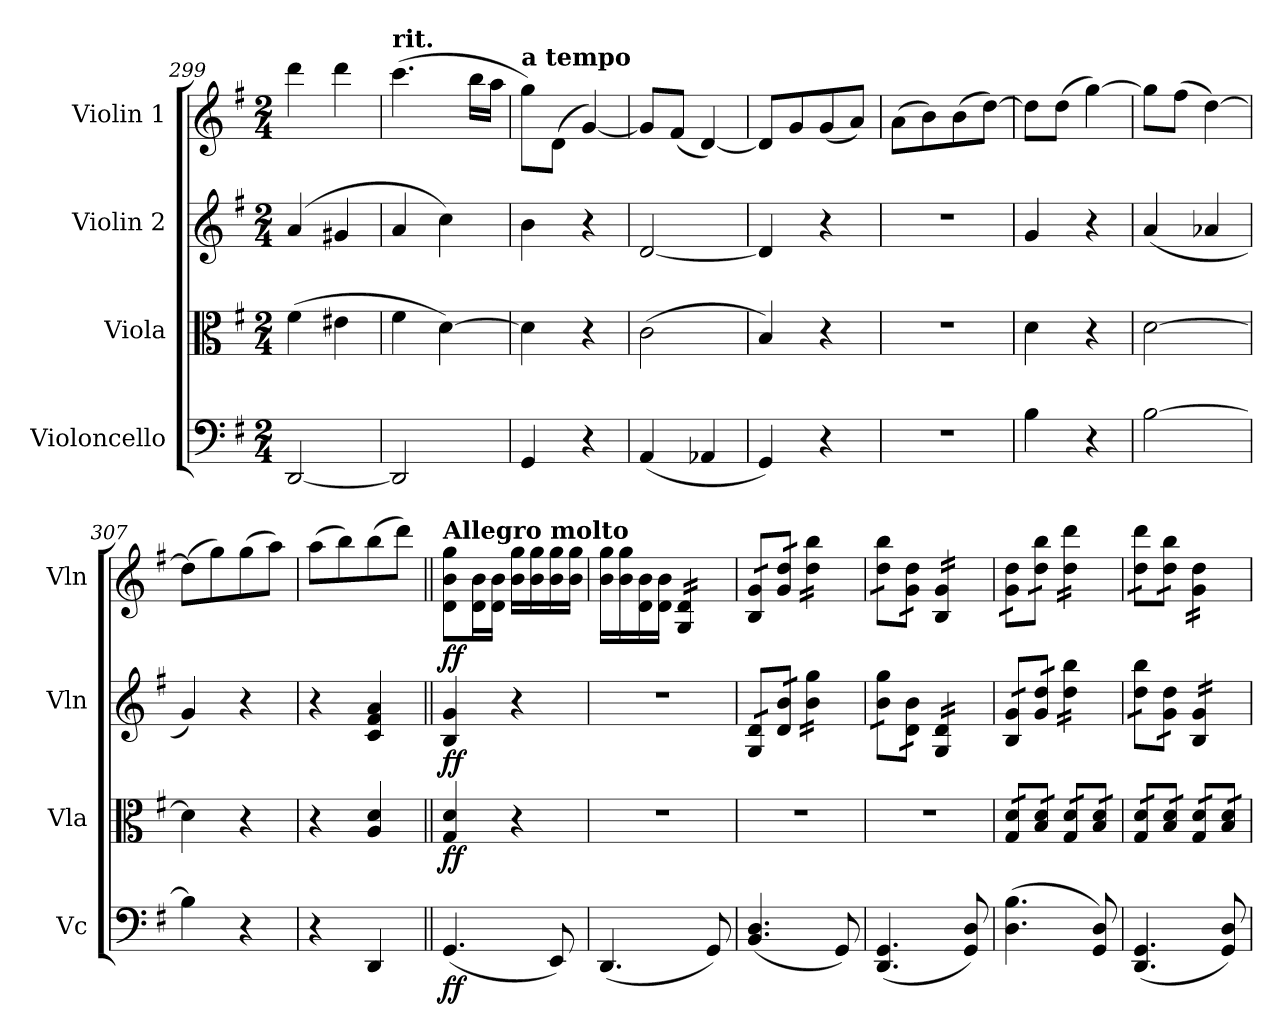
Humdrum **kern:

**kern	**dynam	**kern	**dynam	**kern	**dynam	**kern	**dynam
*part4	*part4	*part3	*part3	*part2	*part2	*part1	*part1
*staff4	*staff4	*staff3	*staff3	*staff2	*staff2	*staff1	*staff1
*I"Violoncello	*	*I"Viola	*	*I"Violin 2	*	*I"Violin 1	*
*I'Vc	*	*I'Vla	*	*I'Vln	*	*I'Vln	*
*clefF4	*	*clefC3	*	*clefG2	*	*clefG2	*
*k[f#]	*	*k[f#]	*	*k[f#]	*	*k[f#]	*
*M2/4	*	*M2/4	*	*M2/4	*	*M2/4	*
=299	=299	=299	=299	=299	=299	=299	=299
[<2DD/	.	(4f#\	.	(4a/	.	4ddd\	.
.	.	4e#X\	.	4g#X/	.	4ddd\	.
=300	=300	=300	=300	=300	=300	=300	=300
!	!	!	!	!	!	!LO:TX:a:B:t=rit.	!
2DD/]	.	4f#\	.	4a/	.	(4.ccc\	.
.	.	[>4d\)	.	4cc\)	.	.	.
.	.	.	.	.	.	16bb\LL	.
.	.	.	.	.	.	16aa\JJ	.
=301	=301	=301	=301	=301	=301	=301	=301
!	!	!	!	!	!	!LO:TX:a:B:t=a tempo	!
4GG/	.	4d\]	.	4b\	.	8gg\L)	.
.	.	.	.	.	.	(8d\J	.
4r	.	4r	.	4r	.	[<4g/)	.
=302	=302	=302	=302	=302	=302	=302	=302
(<4AA/	.	(2c\	.	[<2d/	.	8g/L]	.
.	.	.	.	.	.	(8f#/J	.
4AA-X/	.	.	.	.	.	[4d/)	.
=303	=303	=303	=303	=303	=303	=303	=303
4GG/)	.	4B/)	.	4d/]	.	8d/L]	.
.	.	.	.	.	.	8g/	.
4r	.	4r	.	4r	.	(8g/	.
.	.	.	.	.	.	8a/J)	.
=304	=304	=304	=304	=304	=304	=304	=304
2r	.	2r	.	2r	.	(8a\L	.
.	.	.	.	.	.	8b\)	.
.	.	.	.	.	.	(8b\	.
.	.	.	.	.	.	[>8dd\J)	.
=305	=305	=305	=305	=305	=305	=305	=305
4B\	.	4d\	.	4g/	.	8dd\L]	.
.	.	.	.	.	.	(8dd\J	.
4r	.	4r	.	4r	.	[4gg\)	.
=306	=306	=306	=306	=306	=306	=306	=306
[2B\	.	[2d\	.	(4a/	.	8gg\L]	.
.	.	.	.	.	.	(8ff#\J	.
.	.	.	.	4a-X/	.	[4dd\)	.
=307	=307	=307	=307	=307	=307	=307	=307
4B\]	.	4d\]	.	4g/)	.	(8dd\L]	.
.	.	.	.	.	.	8gg\)	.
4r	.	4r	.	4r	.	(8gg\	.
.	.	.	.	.	.	8aa\J)	.
=308	=308	=308	=308	=308	=308	=308	=308
4r	.	4r	.	4r	.	(8aa\L	.
.	.	.	.	.	.	8bb\)	.
4DD/	.	4A/ 4d/	.	4c/ 4f#/ 4a/	.	(8bb\	.
.	.	.	.	.	.	8ddd\J)	.
!!LO:PB:g=z
=309||	=309||	=309||	=309||	=309||	=309||	=309||	=309||
!	!	!	!	!	!	!LO:TX:a:B:t=Allegro molto	!
!	!LO:DY:b	!	!LO:DY:b	!	!LO:DY:b	!	!LO:DY:b
(4.GG/	ff	4G/ 4d/	ff	4B/ 4g/	ff	8d\ 8b\ 8gg\L	ff
.	.	.	.	.	.	16d\ 16b\L	.
.	.	.	.	.	.	16d\ 16b\JJ	.
.	.	4r	.	4r	.	16b\ 16gg\LL	.
.	.	.	.	.	.	16b\ 16gg\	.
8EE/)	.	.	.	.	.	16b\ 16gg\	.
.	.	.	.	.	.	16b\ 16gg\JJ	.
=310	=310	=310	=310	=310	=310	=310	=310
(<4.DD/	.	2r	.	2r	.	16b\ 16gg\LL	.
.	.	.	.	.	.	16b\ 16gg\	.
.	.	.	.	.	.	16d\ 16b\	.
.	.	.	.	.	.	16d\ 16b\JJ	.
*	*	*	*	*	*	*tremolo	*
.	.	.	.	.	.	16G/ 16d/LL	.
.	.	.	.	.	.	16G/ 16d/	.
8GG/)	.	.	.	.	.	16G/ 16d/	.
.	.	.	.	.	.	16G/ 16d/JJ	.
=311	=311	=311	=311	=311	=311	=311	=311
*	*	*	*	*tremolo	*	*	*
(<4.BB/ 4.D/	.	2r	.	16G/ 16d/LL	.	16B/ 16g/LL	.
.	.	.	.	16G/ 16d/	.	16B/ 16g/	.
.	.	.	.	16d/ 16b/	.	16g/ 16dd/	.
.	.	.	.	16d/ 16b/JJ	.	16g/ 16dd/JJ	.
.	.	.	.	16b\ 16gg\LL	.	16dd\ 16bb\LL	.
.	.	.	.	16b\ 16gg\	.	16dd\ 16bb\	.
8GG/)	.	.	.	16b\ 16gg\	.	16dd\ 16bb\	.
.	.	.	.	16b\ 16gg\JJ	.	16dd\ 16bb\JJ	.
=312	=312	=312	=312	=312	=312	=312	=312
(<4.DD/ 4.GG/	.	2r	.	16b\ 16gg\LL	.	16dd\ 16bb\LL	.
.	.	.	.	16b\ 16gg\	.	16dd\ 16bb\	.
.	.	.	.	16d\ 16b\	.	16g\ 16dd\	.
.	.	.	.	16d\ 16b\JJ	.	16g\ 16dd\JJ	.
.	.	.	.	16G/ 16d/LL	.	16B/ 16g/LL	.
.	.	.	.	16G/ 16d/	.	16B/ 16g/	.
8GG/ 8D/)	.	.	.	16G/ 16d/	.	16B/ 16g/	.
.	.	.	.	16G/ 16d/JJ	.	16B/ 16g/JJ	.
=313	=313	=313	=313	=313	=313	=313	=313
*	*	*tremolo	*	*	*	*	*
(4.D\ 4.B\	.	16G/ 16d/LL	.	16B/ 16g/LL	.	16g\ 16dd\LL	.
.	.	16G/ 16d/	.	16B/ 16g/	.	16g\ 16dd\	.
.	.	16B/ 16d/	.	16g/ 16dd/	.	16dd\ 16bb\	.
.	.	16B/ 16d/JJ	.	16g/ 16dd/JJ	.	16dd\ 16bb\JJ	.
.	.	16G/ 16d/LL	.	16dd\ 16bb\LL	.	16dd\ 16ddd\LL	.
.	.	16G/ 16d/	.	16dd\ 16bb\	.	16dd\ 16ddd\	.
8GG/ 8D/)	.	16B/ 16d/	.	16dd\ 16bb\	.	16dd\ 16ddd\	.
.	.	16B/ 16d/JJ	.	16dd\ 16bb\JJ	.	16dd\ 16ddd\JJ	.
=314	=314	=314	=314	=314	=314	=314	=314
(4.DD/ 4.GG/	.	16G/ 16d/LL	.	16dd\ 16bb\LL	.	16dd\ 16ddd\LL	.
.	.	16G/ 16d/	.	16dd\ 16bb\	.	16dd\ 16ddd\	.
.	.	16B/ 16d/	.	16g\ 16dd\	.	16dd\ 16bb\	.
.	.	16B/ 16d/JJ	.	16g\ 16dd\JJ	.	16dd\ 16bb\JJ	.
.	.	16G/ 16d/LL	.	16B/ 16g/LL	.	16g\ 16dd\LL	.
.	.	16G/ 16d/	.	16B/ 16g/	.	16g\ 16dd\	.
8GG/ 8D/)	.	16B/ 16d/	.	16B/ 16g/	.	16g\ 16dd\	.
.	.	16B/ 16d/JJ	.	16B/ 16g/JJ	.	16g\ 16dd\JJ	.
*	*	*	*	*	*	*Xtremolo	*
*	*	*	*	*Xtremolo	*	*	*
*	*	*Xtremolo	*	*	*	*	*
=	=	=	=	=	=	=	=
*-	*-	*-	*-	*-	*-	*-	*-
